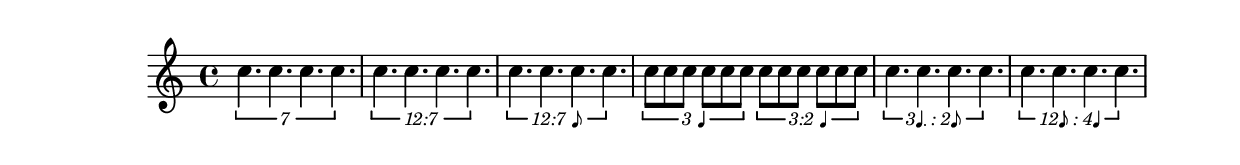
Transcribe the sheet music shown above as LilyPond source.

% Do not edit this file; it is automatically
% generated from Documentation/snippets/new
% This file is in the public domain.
%% Note: this file works from version 2.13.1
\version "2.13.16"

\header {
%% Translation of GIT committish: 5a7301fc350ffc3ab5bd3a2084c91666c9e9a549
  texidoces = "
LilyPond también proporciona funciones de formato para imprimir
números de grupo especial diferentes a la propia fracción, así
como para añadir una figura al número o a la fracción de la
agrupación.

"

  doctitlees = "Números de agrupación especial distintos a los predeterminados"


%% Translation of GIT committish: 0a868be38a775ecb1ef935b079000cebbc64de40
texidocde = "
LilyPond stellt auch Formatierungsfunktionen zur Verfügung, mit denen
N-tolennummern gesetzt werden können, die sich von dem eigentlichen Bruch
unterscheiden.  Auch ein Notenwert kann zu Nenner oder Zähler des Bruchs
hinzugefügt werden.
"
  doctitlede = "Nicht-standard-N-tolennummern"


%% Translation of GIT committish: 015b8e65e5e9a74cea1618b597402b5b74f89b89
  texidocfr = "
LilyPond sait aussi gérer des nolets dont le chiffrage imprimé ne
correspond pas exactement à la fraction de mesure à laquelle ils se
réfèrent, tout comme ceux auxquels une valeur de note vient en complément
au chiffre.
"
  doctitlefr = "Nolets au chiffrage inhabituel"

  lsrtags = "rhythms"

  texidoc = "
LilyPond also provides formatting functions to print tuplet numbers different
than the actual fraction, as well as to append a note value to the tuplet
number or tuplet fraction.
"
  doctitle = "Non-default tuplet numbers"
} % begin verbatim


\relative c'' {
  \once \override TupletNumber #'text =
    #(tuplet-number::non-default-tuplet-denominator-text 7)
  \times 2/3  { c4. c4. c4. c4. }
  \once \override TupletNumber #'text =
    #(tuplet-number::non-default-tuplet-fraction-text 12 7)
  \times 2/3  { c4. c4. c4. c4. }
  \once \override TupletNumber #'text =
    #(tuplet-number::append-note-wrapper
      (tuplet-number::non-default-tuplet-fraction-text 12 7) "8")
  \times 2/3  { c4. c4. c4. c4. }

  \once \override TupletNumber #'text =
    #(tuplet-number::append-note-wrapper
      tuplet-number::calc-denominator-text "4")
  \times 2/3  { c8 c8 c8 c8 c8 c8 }
  \once \override TupletNumber #'text =
    #(tuplet-number::append-note-wrapper
      tuplet-number::calc-fraction-text "4")
  \times 2/3  { c8 c8 c8 c8 c8 c8 }

  \once \override TupletNumber #'text =
    #(tuplet-number::fraction-with-notes "4." "8")
  \times 2/3  { c4. c4. c4. c4. }
  \once \override TupletNumber #'text =
    #(tuplet-number::non-default-fraction-with-notes 12 "8" 4 "4")
  \times 2/3  { c4. c4. c4. c4. }
}
